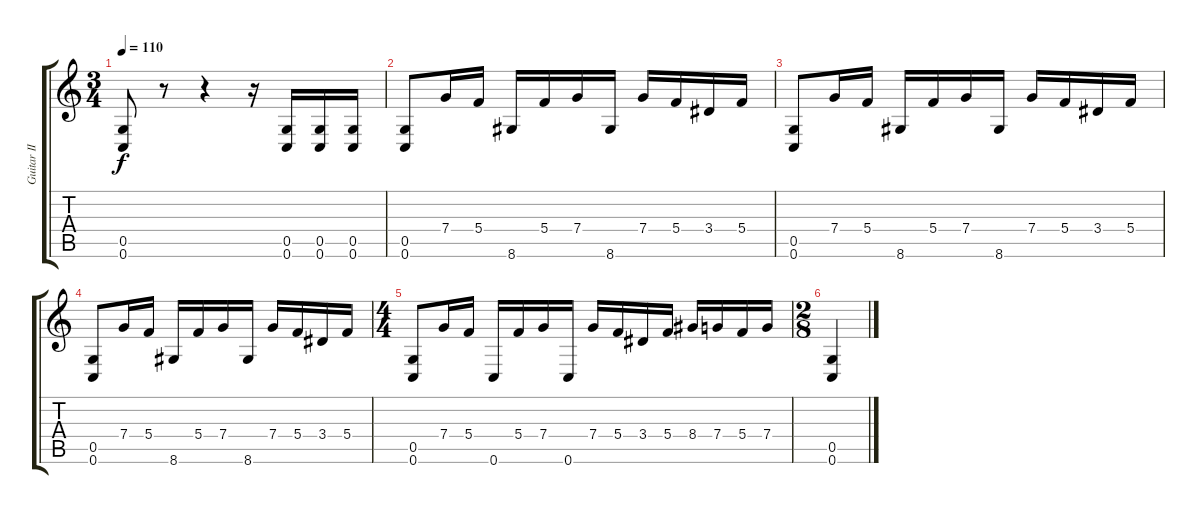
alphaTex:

\track ("Guitar II" "Guitar II") {instrument distortionguitar}
\staff {score tabs}
\tuning (D4 A3 F3 C3 G2 C2) {hide}
\ts (3 4)
\tempo 110
\clef g2
\ks c
(0.5 0.6).8{dy f} r.8 r.4 r.16 (0.5 0.6).16 (0.5 0.6).16 (0.5 0.6).16 |
(0.5 0.6).8 7.4.16 5.4.16 8.6.16 5.4.16 7.4.16 8.6.16 7.4.16 5.4.16 3.4.16 5.4.16 |
(0.5 0.6).8 7.4.16 5.4.16 8.6.16 5.4.16 7.4.16 8.6.16 7.4.16 5.4.16 3.4.16 5.4.16 |
(0.5 0.6).8 7.4.16 5.4.16 8.6.16 5.4.16 7.4.16 8.6.16 7.4.16 5.4.16 3.4.16 5.4.16 |
\ts (4 4)
(0.5 0.6).8 7.4.16 5.4.16 0.6.16 5.4.16 7.4.16 0.6.16 7.4.16 5.4.16 3.4.16 5.4.16 8.4.16 7.4.16 5.4.16 7.4.16 |
\ts (2 8)
(0.5 0.6).4
